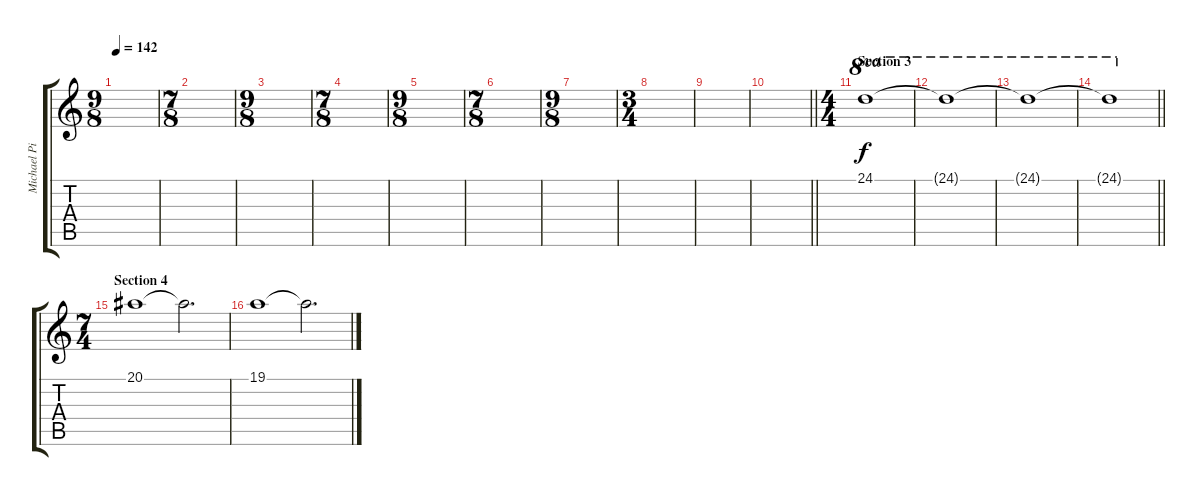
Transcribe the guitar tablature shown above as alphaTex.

\track ("Michael Pinella (string)" "Michael Pi") {instrument stringensemble1}
\staff {score tabs}
\tuning (D4 A3 F3 C3 G2 D2) {hide}
\ts (9 8)
\tempo 142
\clef g2
\ks c
|
\ts (7 8)
|
\ts (9 8)
|
\ts (7 8)
|
\ts (9 8)
|
\ts (7 8)
|
\ts (9 8)
|
\ts (3 4)
|
|
\barLineRight lightlight
|
\ts (4 4)
\section ("" "Section 3")
24.1.1{ot 8va} |
24.1{t}.1{ot 8va} |
24.1{t}.1{ot 8va} |
\barLineRight lightlight
24.1{t}.1{ot 8va} |
\ts (7 4)
\section ("" "Section 4")
20.1.1 20.1{t}.2{d} |
19.1.1 19.1{t}.2{d}
